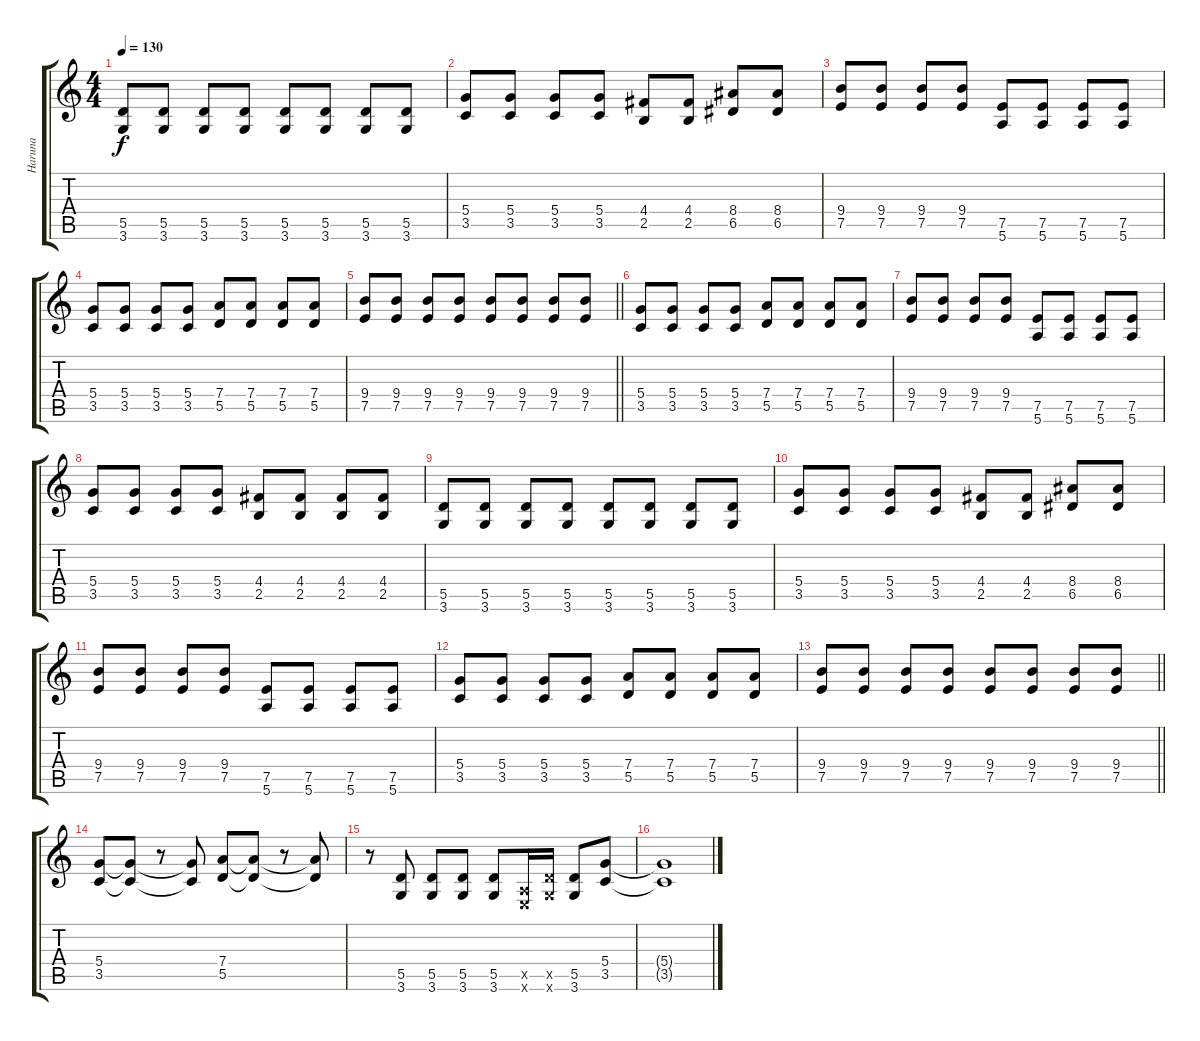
\track ("Haruna" "Haruna") {instrument distortionguitar}
\staff {score tabs}
\tuning (E4 B3 G3 D3 A2 E2) {hide}
\ts (4 4)
\tempo 130
\clef g2
\ks c
(5.5 3.6).8{dy f} (5.5 3.6).8 (5.5 3.6).8 (5.5 3.6).8 (5.5 3.6).8 (5.5 3.6).8 (5.5 3.6).8 (5.5 3.6).8 |
(5.4 3.5).8 (5.4 3.5).8 (5.4 3.5).8 (5.4 3.5).8 (4.4 2.5).8 (4.4 2.5).8 (8.4 6.5).8 (8.4 6.5).8 |
(9.4 7.5).8 (9.4 7.5).8 (9.4 7.5).8 (9.4 7.5).8 (7.5 5.6).8 (7.5 5.6).8 (7.5 5.6).8 (7.5 5.6).8 |
(5.4 3.5).8 (5.4 3.5).8 (5.4 3.5).8 (5.4 3.5).8 (7.4 5.5).8 (7.4 5.5).8 (7.4 5.5).8 (7.4 5.5).8 |
\barLineRight lightlight
(9.4 7.5).8 (9.4 7.5).8 (9.4 7.5).8 (9.4 7.5).8 (9.4 7.5).8 (9.4 7.5).8 (9.4 7.5).8 (9.4 7.5).8 |
(5.4 3.5).8 (5.4 3.5).8 (5.4 3.5).8 (5.4 3.5).8 (7.4 5.5).8 (7.4 5.5).8 (7.4 5.5).8 (7.4 5.5).8 |
(9.4 7.5).8 (9.4 7.5).8 (9.4 7.5).8 (9.4 7.5).8 (7.5 5.6).8 (7.5 5.6).8 (7.5 5.6).8 (7.5 5.6).8 |
(5.4 3.5).8 (5.4 3.5).8 (5.4 3.5).8 (5.4 3.5).8 (4.4 2.5).8 (4.4 2.5).8 (4.4 2.5).8 (4.4 2.5).8 |
(5.5 3.6).8 (5.5 3.6).8 (5.5 3.6).8 (5.5 3.6).8 (5.5 3.6).8 (5.5 3.6).8 (5.5 3.6).8 (5.5 3.6).8 |
(5.4 3.5).8 (5.4 3.5).8 (5.4 3.5).8 (5.4 3.5).8 (4.4 2.5).8 (4.4 2.5).8 (8.4 6.5).8 (8.4 6.5).8 |
(9.4 7.5).8 (9.4 7.5).8 (9.4 7.5).8 (9.4 7.5).8 (7.5 5.6).8 (7.5 5.6).8 (7.5 5.6).8 (7.5 5.6).8 |
(5.4 3.5).8 (5.4 3.5).8 (5.4 3.5).8 (5.4 3.5).8 (7.4 5.5).8 (7.4 5.5).8 (7.4 5.5).8 (7.4 5.5).8 |
\barLineRight lightlight
(9.4 7.5).8 (9.4 7.5).8 (9.4 7.5).8 (9.4 7.5).8 (9.4 7.5).8 (9.4 7.5).8 (9.4 7.5).8 (9.4 7.5).8 |
(5.4 3.5).8 (5.4{t} 3.5{t}).8 r.8 (5.4{t} 3.5{t}).8 (7.4 5.5).8 (7.4{t} 5.5{t}).8 r.8 (7.4{t} 5.5{t}).8 |
r.8 (5.5 3.6).8 (5.5 3.6).8 (5.5 3.6).8 (5.5 3.6).8 (0.5{x} 0.6{x}).16 (5.5{x} 3.6{x}).16 (5.5 3.6).8 (5.4 3.5).8 |
(5.4{t} 3.5{t}).1
